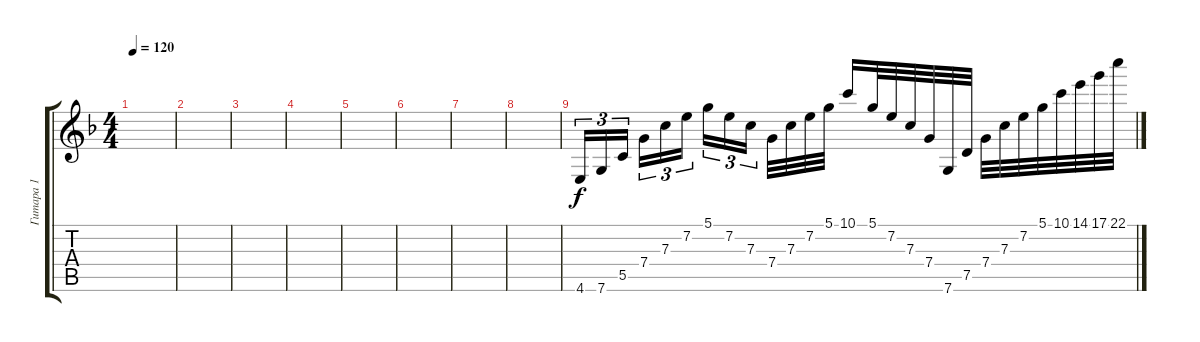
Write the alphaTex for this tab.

\track ("Гитара 1" "Гитара 1") {instrument distortionguitar}
\staff {score tabs}
\tuning (D4 A3 F3 C3 G2 C2) {hide}
\ts (4 4)
\tempo 120
\clef g2
\ks dminor
|
|
|
|
|
|
|
|
4.6.16{tu (3 2) instrument orchestralharp} 7.6.16{tu (3 2)} 5.5.16{tu (3 2) beam splitsecondary} 7.4.16{tu (3 2)} 7.3.16{tu (3 2)} 7.2.16{tu (3 2)} 5.1.16{tu (3 2)} 7.2.16{tu (3 2)} 7.3.16{tu (3 2) beam splitsecondary} 7.4.32 7.3.32 7.2.32 5.1.32 10.1.16 5.1.32 7.2.32 7.3.32 7.4.32 7.6.32 7.5.32 7.4.32 7.3.32 7.2.32 5.1.32 10.1.32 14.1.32 17.1.32 22.1.32
